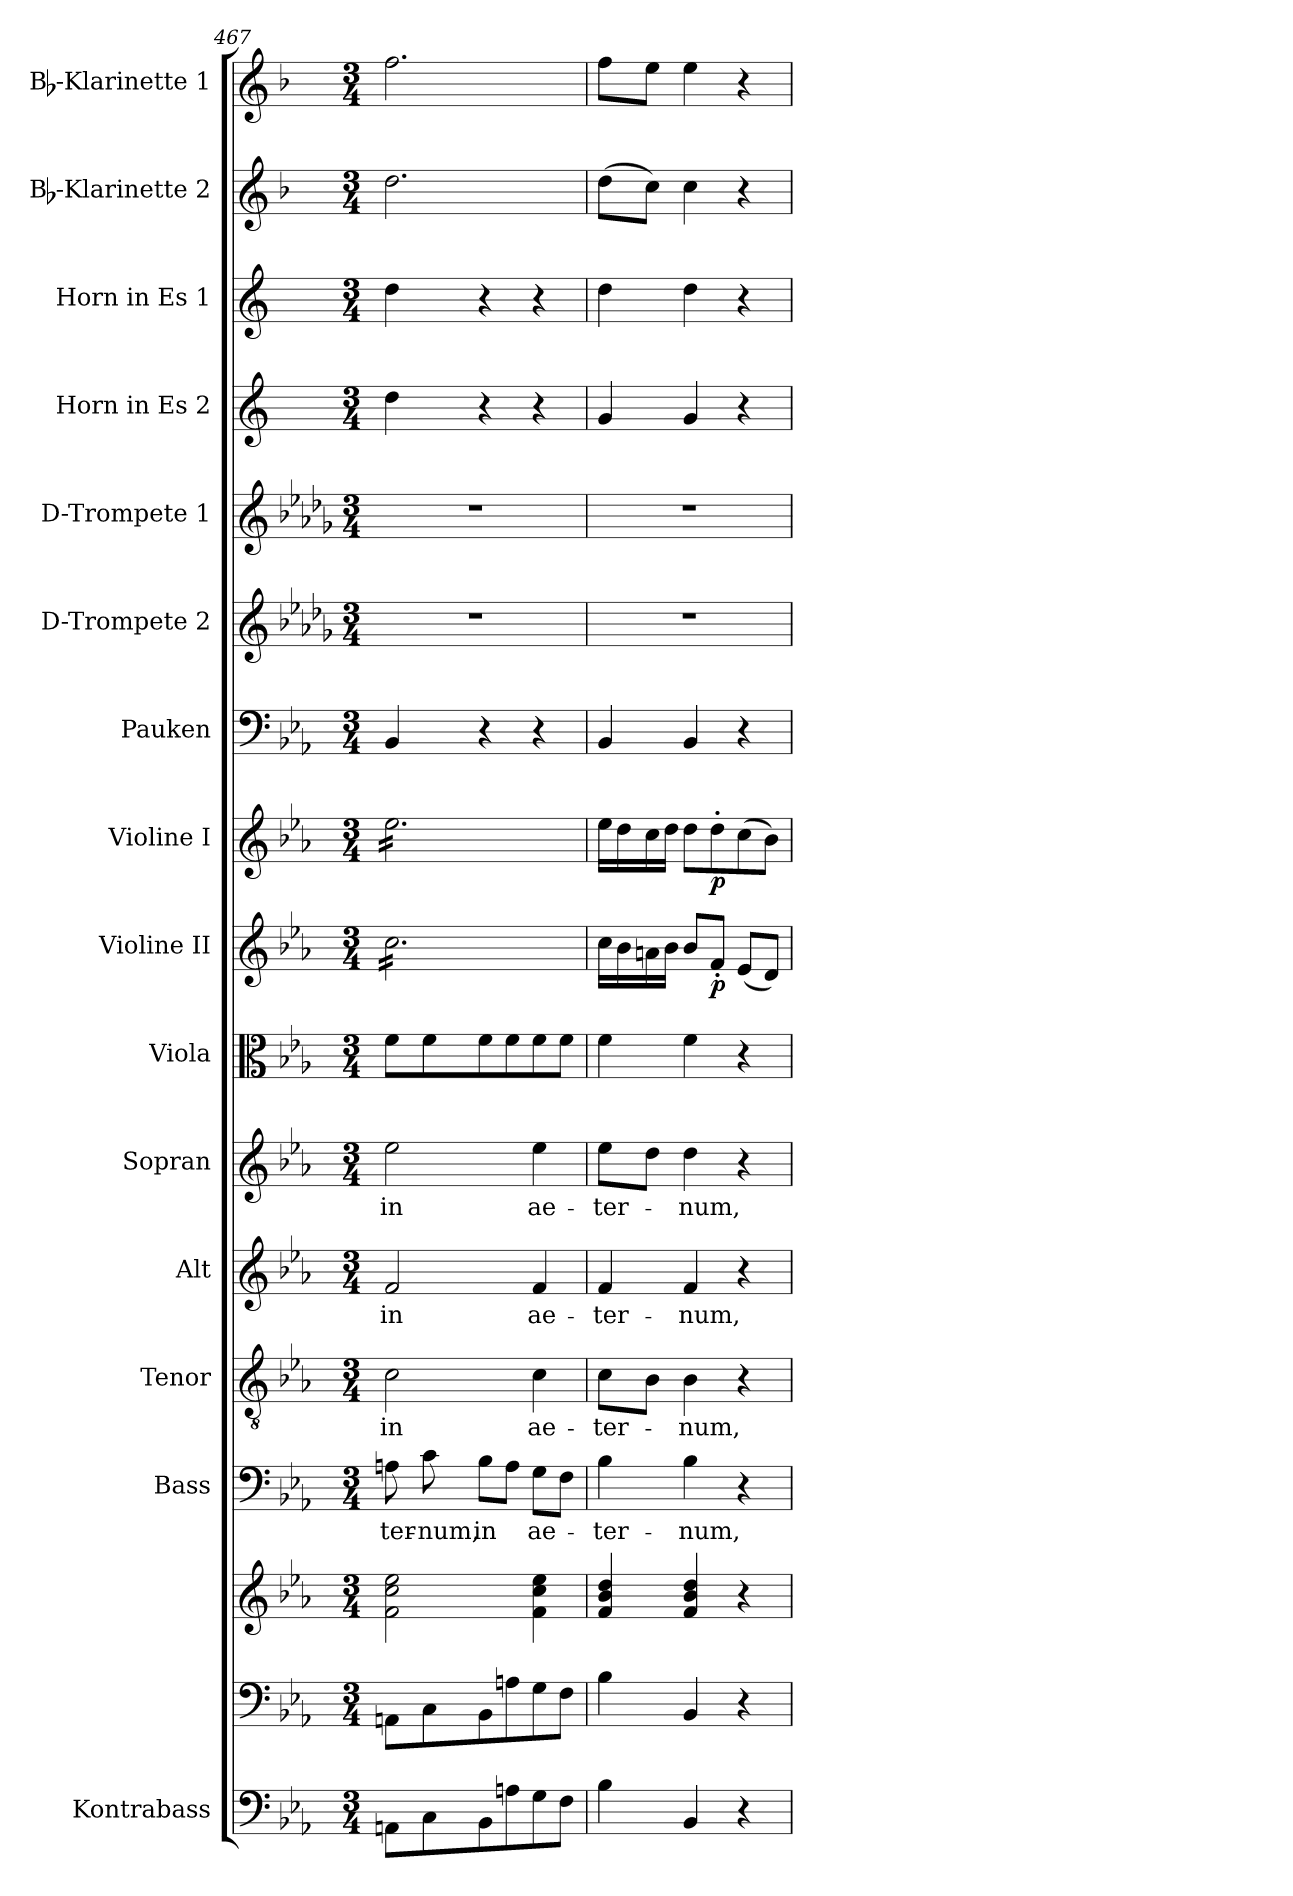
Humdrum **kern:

**kern	**kern	**kern	**kern	**text	**kern	**text	**kern	**text	**kern	**text	**kern	**kern	**dynam	**kern	**dynam	**kern	**kern	**kern	**kern	**kern	**kern	**kern
*part16	*part15	*part15	*part14	*part14	*part13	*part13	*part12	*part12	*part11	*part11	*part10	*part9	*part9	*part8	*part8	*part7	*part6	*part5	*part4	*part3	*part2	*part1
*staff17	*staff16	*staff15	*staff14	*staff14	*staff13	*staff13	*staff12	*staff12	*staff11	*staff11	*staff10	*staff9	*staff9	*staff8	*staff8	*staff7	*staff6	*staff5	*staff4	*staff3	*staff2	*staff1
*I"Kontrabass	*	*	*I"Bass	*	*I"Tenor	*	*I"Alt	*	*I"Sopran	*	*I"Viola	*I"Violine II	*	*I"Violine I	*	*I"Pauken	*I"D-Trompete 2	*I"D-Trompete 1	*I"Horn in Es 2	*I"Horn in Es 1	*I"Bb-Klarinette 2	*I"Bb-Klarinette 1
*I'Kb.	*	*	*I'B.	*	*I'T.	*	*I'A.	*	*I'S.	*	*I'Vla.	*I'Vl. II	*	*I'Vl. I	*	*I'Pk.	*I'D Trp. 2	*I'D Trp. 1	*	*	*I'Bb Kl. 2	*I'Bb Kl. 1
*clefF4	*clefF4	*clefG2	*clefF4	*	*clefGv2	*	*clefG2	*	*clefG2	*	*clefC3	*clefG2	*	*clefG2	*	*clefF4	*clefG2	*clefG2	*clefG2	*clefG2	*clefG2	*clefG2
*ITrd7c12	*	*	*	*	*	*	*	*	*	*	*	*	*	*	*	*	*ITrd-1c-2	*ITrd-1c-2	*ITrd5c9	*ITrd5c9	*ITrd1c2	*ITrd1c2
*k[b-e-a-]	*k[b-e-a-]	*k[b-e-a-]	*k[b-e-a-]	*	*k[b-e-a-]	*	*k[b-e-a-]	*	*k[b-e-a-]	*	*k[b-e-a-]	*k[b-e-a-]	*	*k[b-e-a-]	*	*k[b-e-a-]	*k[b-e-a-]	*k[b-e-a-]	*k[b-e-a-]	*k[b-e-a-]	*k[b-e-a-]	*k[b-e-a-]
*E-:	*E-:	*E-:	*E-:	*	*E-:	*	*E-:	*	*E-:	*	*E-:	*E-:	*	*E-:	*	*E-:	*E-:	*E-:	*E-:	*E-:	*E-:	*E-:
*M3/4	*M3/4	*M3/4	*M3/4	*	*M3/4	*	*M3/4	*	*M3/4	*	*M3/4	*M3/4	*	*M3/4	*	*M3/4	*M3/4	*M3/4	*M3/4	*M3/4	*M3/4	*M3/4
=467	=467	=467	=467	=467	=467	=467	=467	=467	=467	=467	=467	=467	=467	=467	=467	=467	=467	=467	=467	=467	=467	=467
!	!	!	!	!LO:LY:b	!	!LO:LY:b	!	!LO:LY:b	!	!LO:LY:b	!	!	!	!	!	!	!	!	!	!	!	!
*	*	*	*	*	*	*	*	*	*	*	*	*tremolo	*	*	*	*	*	*	*	*	*	*
*	*	*	*	*	*	*	*	*	*	*	*	*	*	*tremolo	*	*	*	*	*	*	*	*
8AAAn\L	8AAn\L	2f\ 2cc\ 2ee-\	8An\	-ter-	2c\	in	2f/	in	2ee-\	in	8f\L	16cc\LL	.	16ee-\LL	.	4BB-/	2.r	2.r	4f\	4f\	2.cc\	2.ee-\
.	.	.	.	.	.	.	.	.	.	.	.	16cc\	.	16ee-\	.	.	.	.	.	.	.	.
!	!	!	!	!LO:LY:b	!	!	!	!	!	!	!	!	!	!	!	!	!	!	!	!	!	!
8CC\	8C\	.	8c\	-num,	.	.	.	.	.	.	8f\	16cc\	.	16ee-\	.	.	.	.	.	.	.	.
.	.	.	.	.	.	.	.	.	.	.	.	16cc\	.	16ee-\	.	.	.	.	.	.	.	.
!	!	!	!	!LO:LY:b	!	!	!	!	!	!	!	!	!	!	!	!	!	!	!	!	!	!
8BBB-\	8BB-\	.	8B-\L	in	.	.	.	.	.	.	8f\	16cc\	.	16ee-\	.	4r	.	.	4r	4r	.	.
.	.	.	.	.	.	.	.	.	.	.	.	16cc\	.	16ee-\	.	.	.	.	.	.	.	.
8AAn\	8An\	.	8A\J	.	.	.	.	.	.	.	8f\	16cc\	.	16ee-\	.	.	.	.	.	.	.	.
.	.	.	.	.	.	.	.	.	.	.	.	16cc\	.	16ee-\	.	.	.	.	.	.	.	.
!	!	!	!	!LO:LY:b	!	!LO:LY:b	!	!LO:LY:b	!	!LO:LY:b	!	!	!	!	!	!	!	!	!	!	!	!
8GG\	8G\	4f\ 4cc\ 4ee-\	8G\L	ae-	4c\	ae-	4f/	ae-	4ee-\	ae-	8f\	16cc\	.	16ee-\	.	4r	.	.	4r	4r	.	.
.	.	.	.	.	.	.	.	.	.	.	.	16cc\	.	16ee-\	.	.	.	.	.	.	.	.
8FF\J	8F\J	.	8F\J	.	.	.	.	.	.	.	8f\J	16cc\	.	16ee-\	.	.	.	.	.	.	.	.
.	.	.	.	.	.	.	.	.	.	.	.	16cc\JJ	.	16ee-\JJ	.	.	.	.	.	.	.	.
*	*	*	*	*	*	*	*	*	*	*	*	*	*	*Xtremolo	*	*	*	*	*	*	*	*
*	*	*	*	*	*	*	*	*	*	*	*	*Xtremolo	*	*	*	*	*	*	*	*	*	*
!!LO:PB:g=z
=468	=468	=468	=468	=468	=468	=468	=468	=468	=468	=468	=468	=468	=468	=468	=468	=468	=468	=468	=468	=468	=468	=468
!	!	!	!	!LO:LY:b	!	!LO:LY:b	!	!LO:LY:b	!	!LO:LY:b	!	!	!	!	!	!	!	!	!	!	!	!
4BB-\	4B-\	4f/ 4b-/ 4dd/	4B-\	-ter-	8c\L	-ter-	4f/	-ter-	8ee-\L	-ter-	4f\	16cc\LL	.	16ee-\LL	.	4BB-/	2.r	2.r	4B-/	4f\	(>8cc\L	8ee-\L
.	.	.	.	.	.	.	.	.	.	.	.	16b-\	.	16dd\	.	.	.	.	.	.	.	.
.	.	.	.	.	8B-\J	.	.	.	8dd\J	.	.	16an\	.	16cc\	.	.	.	.	.	.	8b-\J)	8dd\J
.	.	.	.	.	.	.	.	.	.	.	.	16b-\JJ	.	16dd\JJ	.	.	.	.	.	.	.	.
!	!	!	!	!LO:LY:b	!	!LO:LY:b	!	!LO:LY:b	!	!LO:LY:b	!	!	!	!	!	!	!	!	!	!	!	!
4BBB-/	4BB-/	4f/ 4b-/ 4dd/	4B-\	-num,	4B-\	-num,	4f/	-num,	4dd\	-num,	4f\	8b-/L	.	8dd\L	.	4BB-/	.	.	4B-/	4f\	4b-\	4dd\
!	!	!	!	!	!	!	!	!	!	!	!	!	!LO:DY:b	!	!LO:DY:b	!	!	!	!	!	!	!
.	.	.	.	.	.	.	.	.	.	.	.	8f'</J	p	8dd'>\	p	.	.	.	.	.	.	.
4r	4r	4r	4r	.	4r	.	4r	.	4r	.	4r	(<8e-/L	.	(>8cc\	.	4r	.	.	4r	4r	4r	4r
.	.	.	.	.	.	.	.	.	.	.	.	8d/J)	.	8b-\J)	.	.	.	.	.	.	.	.
=	=	=	=	=	=	=	=	=	=	=	=	=	=	=	=	=	=	=	=	=	=	=
*-	*-	*-	*-	*-	*-	*-	*-	*-	*-	*-	*-	*-	*-	*-	*-	*-	*-	*-	*-	*-	*-	*-
